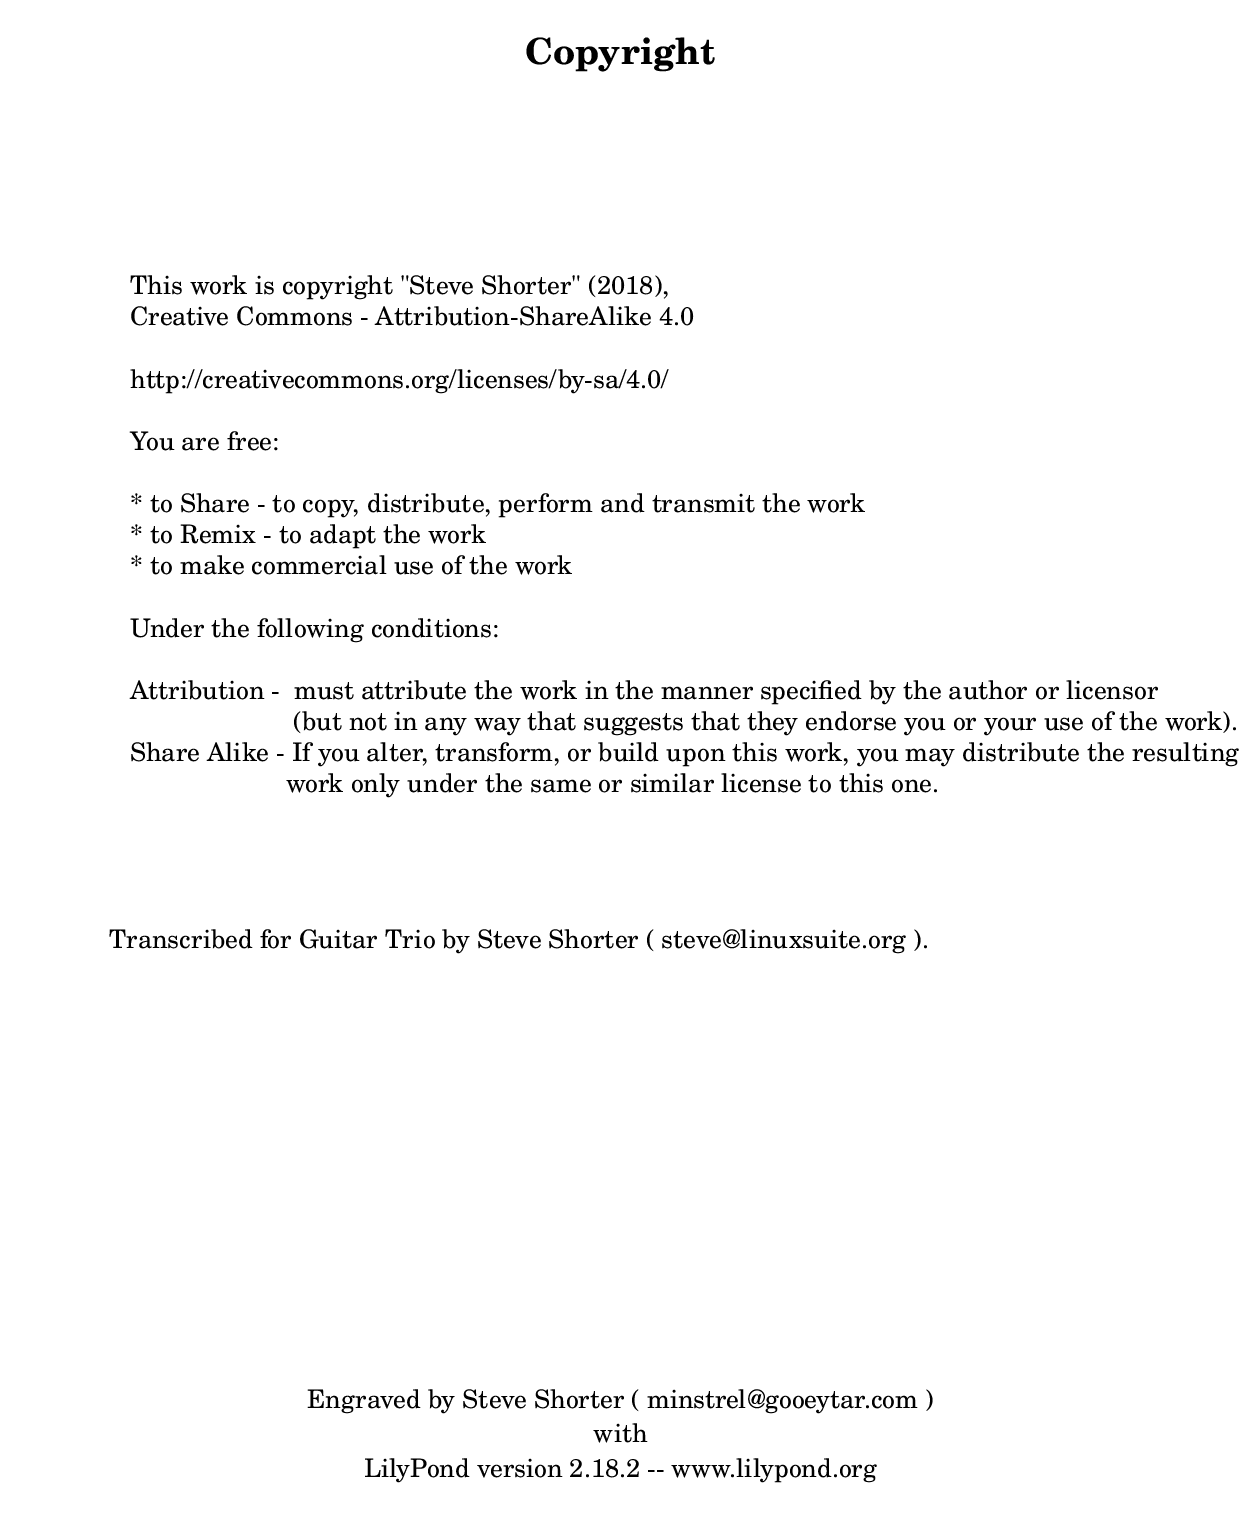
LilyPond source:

\version "2.18.2"

\bookpart {

    \paper { print-page-number = ##t }

    \header { title = "Copyright" }

    \tocItem \markup { Copyright }

    \markup { \column { 
	" "
	" "
	" "
	\fontsize #1 {
	" "
	" "
	" "
	" "
	"          This work is copyright \"Steve Shorter\" (2018),"
        "          Creative Commons - Attribution-ShareAlike 4.0 "
	" "
	"          http://creativecommons.org/licenses/by-sa/4.0/"
	" "
	"          You are free:"
	" "
	"          * to Share - to copy, distribute, perform and transmit the work"
	"          * to Remix - to adapt the work"
	"          * to make commercial use of the work"
	" "
	"          Under the following conditions:"
	" "
	"          Attribution -  must attribute the work in the manner specified by the author or licensor"
        "                                 (but not in any way that suggests that they endorse you or your use of the work)."
	"          Share Alike - If you alter, transform, or build upon this work, you may distribute the resulting"
        "                                work only under the same or similar license to this one."
	" "
	" "
	" "
	" "
	"       Transcribed for Guitar Trio by Steve Shorter ( steve@linuxsuite.org )."
	" "
	" "
	" "
	" "
	" "
	" "
	" "
	" "
	" "
	" "
	" "
	" "
	" "
	" "
	}
       }
    }
    \markup { \fill-line { \fontsize #1 "Engraved by Steve Shorter ( minstrel@gooeytar.com )" } }
    \markup { \fill-line { \fontsize #1 " " } }
    \markup { \fill-line { \fontsize #1 "with" } }
    \markup { \fill-line { \fontsize #1 " " } }
    \markup { \fill-line { \fontsize #1 "LilyPond version 2.18.2 -- www.lilypond.org" } }

}
